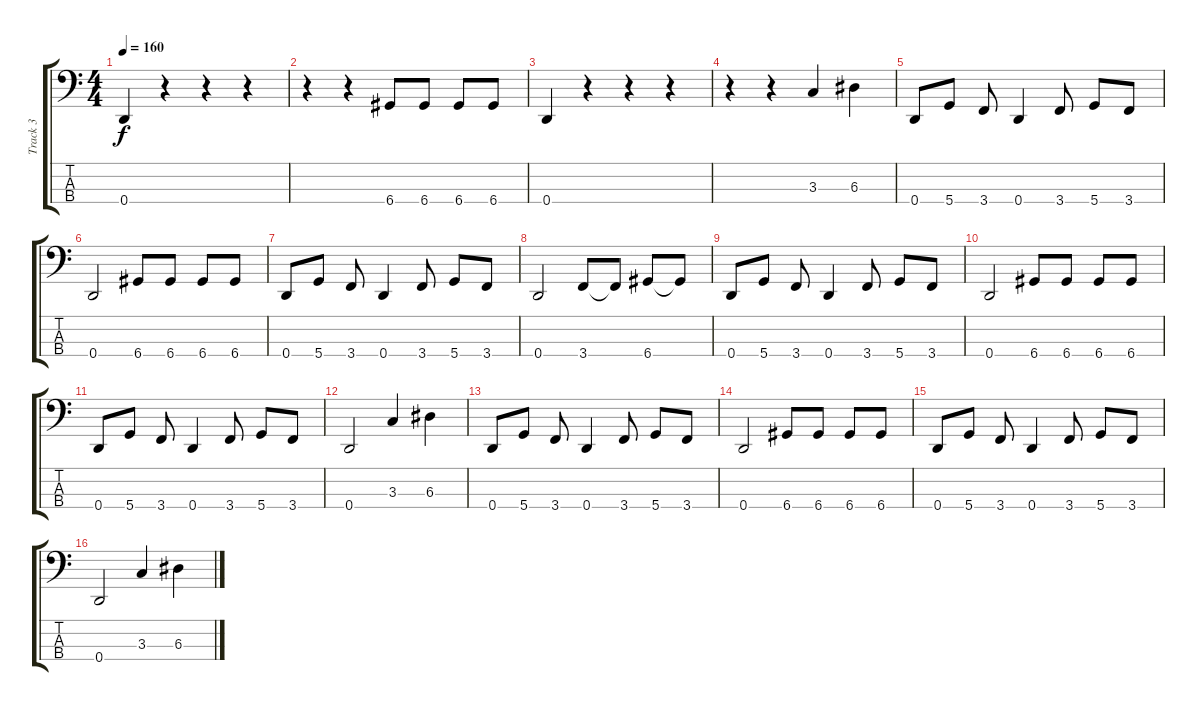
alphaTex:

\track ("Track 3" "Track 3") {instrument electricbassfinger}
\staff {score tabs}
\tuning (G2 D2 A1 D1) {hide}
\ts (4 4)
\tempo 160
\clef f4
\ks c
0.4.4{dy f} r.4 r.4 r.4 |
r.4 r.4 6.4.8 6.4.8 6.4.8 6.4.8 |
0.4.4 r.4 r.4 r.4 |
r.4 r.4 3.3.4 6.3.4 |
0.4.8 5.4.8 3.4.8 0.4.4 3.4.8 5.4.8 3.4.8 |
0.4.2 6.4.8 6.4.8 6.4.8 6.4.8 |
0.4.8 5.4.8 3.4.8 0.4.4 3.4.8 5.4.8 3.4.8 |
0.4.2 3.4.8 3.4{t}.8 6.4.8 6.4{t}.8 |
0.4.8 5.4.8 3.4.8 0.4.4 3.4.8 5.4.8 3.4.8 |
0.4.2 6.4.8 6.4.8 6.4.8 6.4.8 |
0.4.8 5.4.8 3.4.8 0.4.4 3.4.8 5.4.8 3.4.8 |
0.4.2 3.3.4 6.3.4 |
0.4.8 5.4.8 3.4.8 0.4.4 3.4.8 5.4.8 3.4.8 |
0.4.2 6.4.8 6.4.8 6.4.8 6.4.8 |
0.4.8 5.4.8 3.4.8 0.4.4 3.4.8 5.4.8 3.4.8 |
0.4.2 3.3.4 6.3.4
